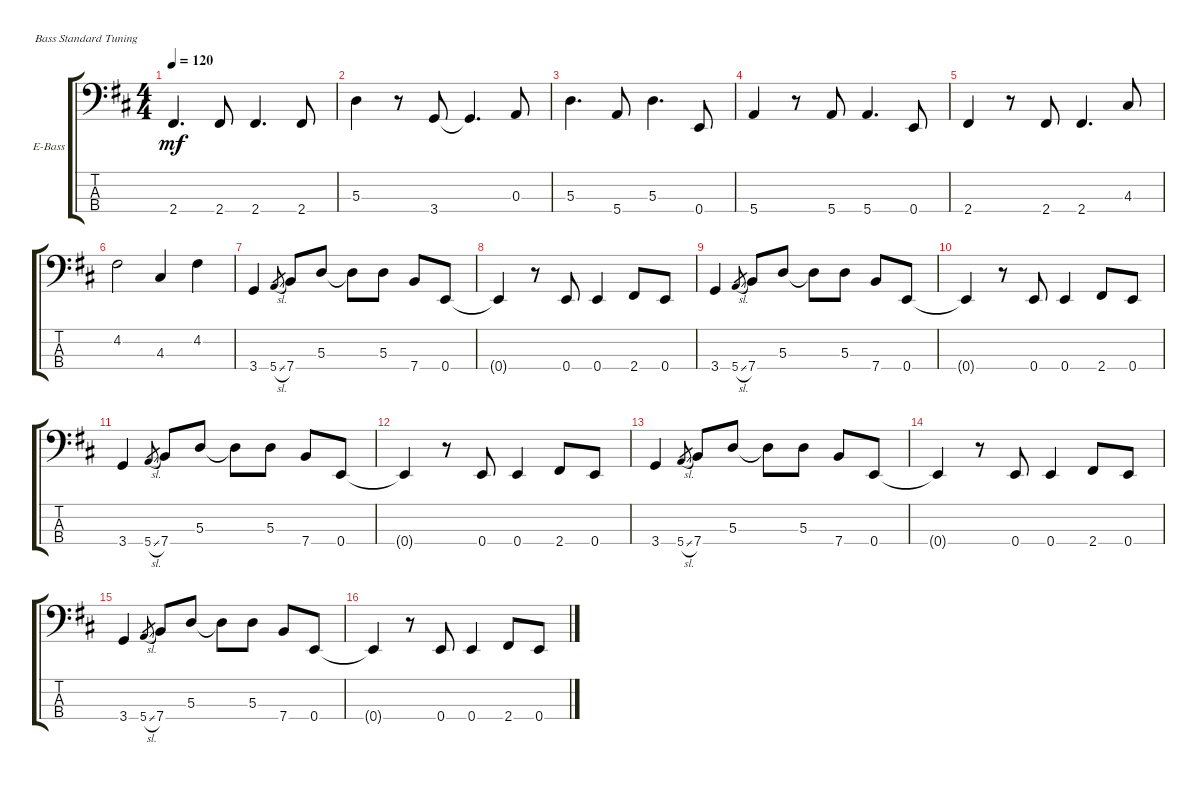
\defaultSystemsLayout 4
\bracketExtendMode groupsimilarinstruments
\firstSystemTrackNameOrientation horizontal
\otherSystemsTrackNameOrientation horizontal
\track ("Electric Bass" "E-Bass") {instrument electricbassfinger}
\staff {score tabs}
\tuning (G2 D2 A1 E1)
\ts (4 4)
\tempo 120
\clef f4
\ks d
2.4.4{d dy mf} 2.4.8 2.4.4{d} 2.4.8 |
5.3.4 r.8 3.4.8 3.4{t}.4{d} 0.3.8 |
5.3.4{d} 5.4.8 5.3.4{d} 0.4.8 |
5.4.4 r.8 5.4.8 5.4.4{d} 0.4.8 |
2.4.4 r.8 2.4.8 2.4.4{d} 4.3.8 |
4.2.2 4.3.4 4.2.4 |
3.4.4 5.4{sl}.8{gr} 7.4.8 5.3.8 5.3{t}.8 5.3.8 7.4.8 0.4.8 |
0.4{t}.4 r.8 0.4.8 0.4.4 2.4.8 0.4.8 |
3.4.4 5.4{sl}.8{gr} 7.4.8 5.3.8 5.3{t}.8 5.3.8 7.4.8 0.4.8 |
0.4{t}.4 r.8 0.4.8 0.4.4 2.4.8 0.4.8 |
3.4.4 5.4{sl}.8{gr} 7.4.8 5.3.8 5.3{t}.8 5.3.8 7.4.8 0.4.8 |
0.4{t}.4 r.8 0.4.8 0.4.4 2.4.8 0.4.8 |
3.4.4 5.4{sl}.8{gr} 7.4.8 5.3.8 5.3{t}.8 5.3.8 7.4.8 0.4.8 |
0.4{t}.4 r.8 0.4.8 0.4.4 2.4.8 0.4.8 |
3.4.4 5.4{sl}.8{gr} 7.4.8 5.3.8 5.3{t}.8 5.3.8 7.4.8 0.4.8 |
0.4{t}.4 r.8 0.4.8 0.4.4 2.4.8 0.4.8
